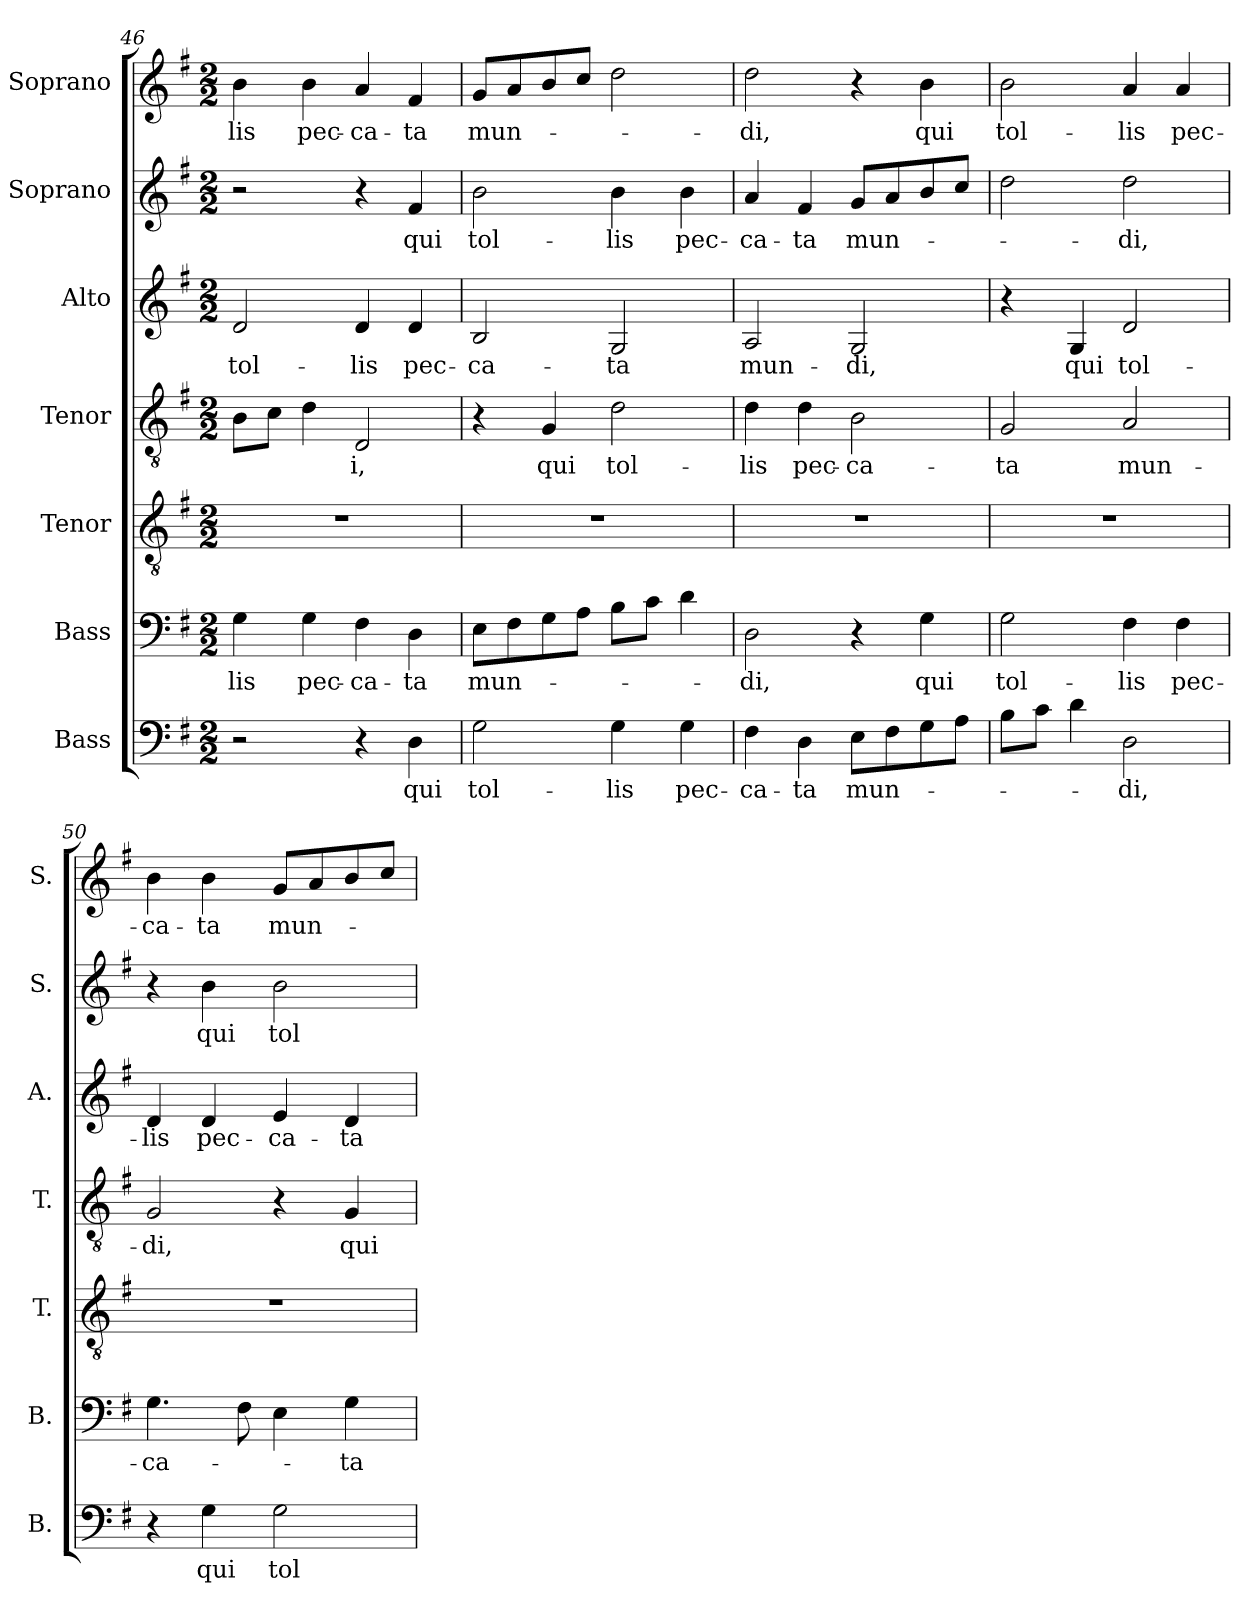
**kern	**text	**kern	**text	**kern	**kern	**text	**kern	**text	**kern	**text	**kern	**text
*part7	*part7	*part6	*part6	*part5	*part4	*part4	*part3	*part3	*part2	*part2	*part1	*part1
*staff7	*staff7	*staff6	*staff6	*staff5	*staff4	*staff4	*staff3	*staff3	*staff2	*staff2	*staff1	*staff1
*I"Bass	*	*I"Bass	*	*I"Tenor	*I"Tenor	*	*I"Alto	*	*I"Soprano	*	*I"Soprano	*
*I'B.	*	*I'B.	*	*I'T.	*I'T.	*	*I'A.	*	*I'S.	*	*I'S.	*
!!LO:PB:g=z
*clefF4	*	*clefF4	*	*clefGv2	*clefGv2	*	*clefG2	*	*clefG2	*	*clefG2	*
*	*	*	*	*ITrd7c12	*ITrd7c12	*	*	*	*	*	*	*
*k[f#]	*	*k[f#]	*	*k[f#]	*k[f#]	*	*k[f#]	*	*k[f#]	*	*k[f#]	*
*G:	*	*G:	*	*G:	*G:	*	*G:	*	*G:	*	*G:	*
*M2/2	*	*M2/2	*	*M2/2	*M2/2	*	*M2/2	*	*M2/2	*	*M2/2	*
=46	=46	=46	=46	=46	=46	=46	=46	=46	=46	=46	=46	=46
!	!	!	!LO:LY:b:color=#000000	!	!	!	!	!	!	!	!	!
!	!	!	!	!	!	!	!	!LO:LY:b:color=#000000	!	!	!	!
!	!	!	!	!	!	!	!	!	!	!	!	!LO:LY:b:color=#000000
2r	.	4Gi\	-lis	1r	8BBi\L	.	2di/	tol-	2r	.	4bi\	-lis
.	.	.	.	.	8Ci\J	.	.	.	.	.	.	.
!	!	!	!LO:LY:b:color=#000000	!	!	!	!	!	!	!	!	!
!	!	!	!	!	!	!	!	!	!	!	!	!LO:LY:b:color=#000000
.	.	4Gi\	pec-	.	4Di\	.	.	.	.	.	4bi\	pec-
!	!	!	!LO:LY:b:color=#000000	!	!	!	!	!	!	!	!	!
!	!	!	!	!	!	!LO:LY:b:color=#000000	!	!	!	!	!	!
!	!	!	!	!	!	!	!	!LO:LY:b:color=#000000	!	!	!	!
!	!	!	!	!	!	!	!	!	!	!	!	!LO:LY:b:color=#000000
4r	.	4F#i\	-ca-	.	2DDi/	-i,	4di/	-lis	4r	.	4ai/	-ca-
!	!LO:LY:b:color=#000000	!	!	!	!	!	!	!	!	!	!	!
!	!	!	!LO:LY:b:color=#000000	!	!	!	!	!	!	!	!	!
!	!	!	!	!	!	!	!	!LO:LY:b:color=#000000	!	!	!	!
!	!	!	!	!	!	!	!	!	!	!LO:LY:b:color=#000000	!	!
!	!	!	!	!	!	!	!	!	!	!	!	!LO:LY:b:color=#000000
4Di\	qui	4Di\	-ta	.	.	.	4di/	pec-	4f#i/	qui	4f#i/	-ta
=47	=47	=47	=47	=47	=47	=47	=47	=47	=47	=47	=47	=47
!	!LO:LY:b:color=#000000	!	!	!	!	!	!	!	!	!	!	!
!	!	!	!LO:LY:b:color=#000000	!	!	!	!	!	!	!	!	!
!	!	!	!	!	!	!	!	!LO:LY:b:color=#000000	!	!	!	!
!	!	!	!	!	!	!	!	!	!	!LO:LY:b:color=#000000	!	!
!	!	!	!	!	!	!	!	!	!	!	!	!LO:LY:b:color=#000000
2Gi\	tol-	8Ei\L	mun-	1r	4r	.	2Bi/	-ca-	2bi\	tol-	8gi/L	mun-
.	.	8F#i\	.	.	.	.	.	.	.	.	8ai/	.
!	!	!	!	!	!	!LO:LY:b:color=#000000	!	!	!	!	!	!
.	.	8Gi\	.	.	4GGi/	qui	.	.	.	.	8bi/	.
.	.	8Ai\J	.	.	.	.	.	.	.	.	8cci/J	.
!	!LO:LY:b:color=#000000	!	!	!	!	!	!	!	!	!	!	!
!	!	!	!	!	!	!LO:LY:b:color=#000000	!	!	!	!	!	!
!	!	!	!	!	!	!	!	!LO:LY:b:color=#000000	!	!	!	!
!	!	!	!	!	!	!	!	!	!	!LO:LY:b:color=#000000	!	!
4Gi\	-lis	8Bi\L	.	.	2Di\	tol-	2Gi/	-ta	4bi\	-lis	2ddi\	.
.	.	8ci\J	.	.	.	.	.	.	.	.	.	.
!	!LO:LY:b:color=#000000	!	!	!	!	!	!	!	!	!	!	!
!	!	!	!	!	!	!	!	!	!	!LO:LY:b:color=#000000	!	!
4Gi\	pec-	4di\	.	.	.	.	.	.	4bi\	pec-	.	.
=48	=48	=48	=48	=48	=48	=48	=48	=48	=48	=48	=48	=48
!	!LO:LY:b:color=#000000	!	!	!	!	!	!	!	!	!	!	!
!	!	!	!LO:LY:b:color=#000000	!	!	!	!	!	!	!	!	!
!	!	!	!	!	!	!LO:LY:b:color=#000000	!	!	!	!	!	!
!	!	!	!	!	!	!	!	!LO:LY:b:color=#000000	!	!	!	!
!	!	!	!	!	!	!	!	!	!	!LO:LY:b:color=#000000	!	!
!	!	!	!	!	!	!	!	!	!	!	!	!LO:LY:b:color=#000000
4F#i\	-ca-	2Di\	-di,	1r	4Di\	-lis	2Ai/	mun-	4ai/	-ca-	2ddi\	-di,
!	!LO:LY:b:color=#000000	!	!	!	!	!	!	!	!	!	!	!
!	!	!	!	!	!	!LO:LY:b:color=#000000	!	!	!	!	!	!
!	!	!	!	!	!	!	!	!	!	!LO:LY:b:color=#000000	!	!
4Di\	-ta	.	.	.	4Di\	pec-	.	.	4f#i/	-ta	.	.
!	!LO:LY:b:color=#000000	!	!	!	!	!	!	!	!	!	!	!
!	!	!	!	!	!	!LO:LY:b:color=#000000	!	!	!	!	!	!
!	!	!	!	!	!	!	!	!LO:LY:b:color=#000000	!	!	!	!
!	!	!	!	!	!	!	!	!	!	!LO:LY:b:color=#000000	!	!
8Ei\L	mun-	4r	.	.	2BBi\	-ca-	2Gi/	-di,	8gi/L	mun-	4r	.
8F#i\	.	.	.	.	.	.	.	.	8ai/	.	.	.
!	!	!	!LO:LY:b:color=#000000	!	!	!	!	!	!	!	!	!
!	!	!	!	!	!	!	!	!	!	!	!	!LO:LY:b:color=#000000
8Gi\	.	4Gi\	qui	.	.	.	.	.	8bi/	.	4bi\	qui
8Ai\J	.	.	.	.	.	.	.	.	8cci/J	.	.	.
=49	=49	=49	=49	=49	=49	=49	=49	=49	=49	=49	=49	=49
!	!	!	!LO:LY:b:color=#000000	!	!	!	!	!	!	!	!	!
!	!	!	!	!	!	!LO:LY:b:color=#000000	!	!	!	!	!	!
!	!	!	!	!	!	!	!	!	!	!	!	!LO:LY:b:color=#000000
8Bi\L	.	2Gi\	tol-	1r	2GGi/	-ta	4r	.	2ddi\	.	2bi\	tol-
8ci\J	.	.	.	.	.	.	.	.	.	.	.	.
!	!	!	!	!	!	!	!	!LO:LY:b:color=#000000	!	!	!	!
4di\	.	.	.	.	.	.	4Gi/	qui	.	.	.	.
!	!LO:LY:b:color=#000000	!	!	!	!	!	!	!	!	!	!	!
!	!	!	!LO:LY:b:color=#000000	!	!	!	!	!	!	!	!	!
!	!	!	!	!	!	!LO:LY:b:color=#000000	!	!	!	!	!	!
!	!	!	!	!	!	!	!	!LO:LY:b:color=#000000	!	!	!	!
!	!	!	!	!	!	!	!	!	!	!LO:LY:b:color=#000000	!	!
!	!	!	!	!	!	!	!	!	!	!	!	!LO:LY:b:color=#000000
2Di\	-di,	4F#i\	-lis	.	2AAi/	mun-	2di/	tol-	2ddi\	-di,	4ai/	-lis
!	!	!	!LO:LY:b:color=#000000	!	!	!	!	!	!	!	!	!
!	!	!	!	!	!	!	!	!	!	!	!	!LO:LY:b:color=#000000
.	.	4F#i\	pec-	.	.	.	.	.	.	.	4ai/	pec-
=50	=50	=50	=50	=50	=50	=50	=50	=50	=50	=50	=50	=50
!	!	!	!LO:LY:b:color=#000000	!	!	!	!	!	!	!	!	!
!	!	!	!	!	!	!LO:LY:b:color=#000000	!	!	!	!	!	!
!	!	!	!	!	!	!	!	!LO:LY:b:color=#000000	!	!	!	!
!	!	!	!	!	!	!	!	!	!	!	!	!LO:LY:b:color=#000000
4r	.	4.Gi\	-ca-	1r	2GGi/	-di,	4di/	-lis	4r	.	4bi\	-ca-
!	!LO:LY:b:color=#000000	!	!	!	!	!	!	!	!	!	!	!
!	!	!	!	!	!	!	!	!LO:LY:b:color=#000000	!	!	!	!
!	!	!	!	!	!	!	!	!	!	!LO:LY:b:color=#000000	!	!
!	!	!	!	!	!	!	!	!	!	!	!	!LO:LY:b:color=#000000
4Gi\	qui	.	.	.	.	.	4di/	pec-	4bi\	qui	4bi\	-ta
.	.	8F#i\	.	.	.	.	.	.	.	.	.	.
!	!LO:LY:b:color=#000000	!	!	!	!	!	!	!	!	!	!	!
!	!	!	!	!	!	!	!	!LO:LY:b:color=#000000	!	!	!	!
!	!	!	!	!	!	!	!	!	!	!LO:LY:b:color=#000000	!	!
!	!	!	!	!	!	!	!	!	!	!	!	!LO:LY:b:color=#000000
2Gi\	tol-	4Ei\	.	.	4r	.	4ei/	-ca-	2bi\	tol-	8gi/L	mun-
.	.	.	.	.	.	.	.	.	.	.	8ai/	.
!	!	!	!LO:LY:b:color=#000000	!	!	!	!	!	!	!	!	!
!	!	!	!	!	!	!LO:LY:b:color=#000000	!	!	!	!	!	!
!	!	!	!	!	!	!	!	!LO:LY:b:color=#000000	!	!	!	!
.	.	4Gi\	-ta	.	4GGi/	qui	4di/	-ta	.	.	8bi/	.
.	.	.	.	.	.	.	.	.	.	.	8cci/J	.
=	=	=	=	=	=	=	=	=	=	=	=	=
*-	*-	*-	*-	*-	*-	*-	*-	*-	*-	*-	*-	*-
